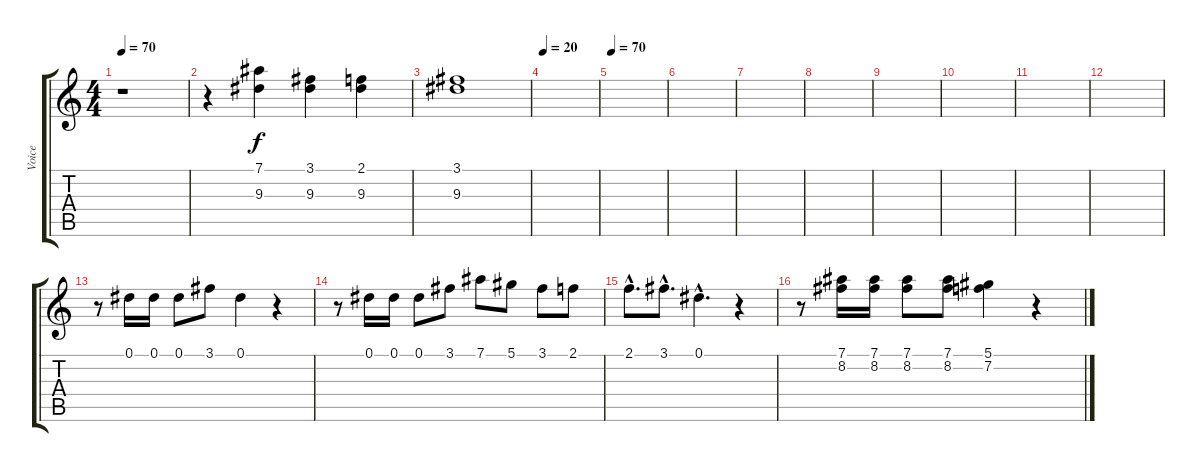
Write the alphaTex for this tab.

\track ("Voice" "Voice") {instrument distortionguitar}
\staff {score tabs}
\tuning (Eb4 Bb3 Gb3 Db3 Ab2 Eb2) {hide}
\ts (4 4)
\tempo 70
\clef g2
\ks c
r.1{dy f} |
r.4 (7.1 9.3).4 (3.1 9.3).4 (2.1 9.3).4 |
(3.1 9.3).1 |
\tempo 20
|
\tempo 120
\tempo 70
|
|
|
|
|
|
|
|
r.8 0.1.16 0.1.16 0.1.8 3.1.8 0.1.4 r.4 |
r.8 0.1.16 0.1.16 0.1.8 3.1.8 7.1.8 5.1.8 3.1.8 2.1.8 |
2.1{hac}.8{d} 3.1{hac}.8{d} 0.1{hac}.4{d} r.4 |
r.8 (7.1 8.2).16 (7.1 8.2).16 (7.1 8.2).8 (7.1 8.2).8 (5.1 7.2).4 r.4
